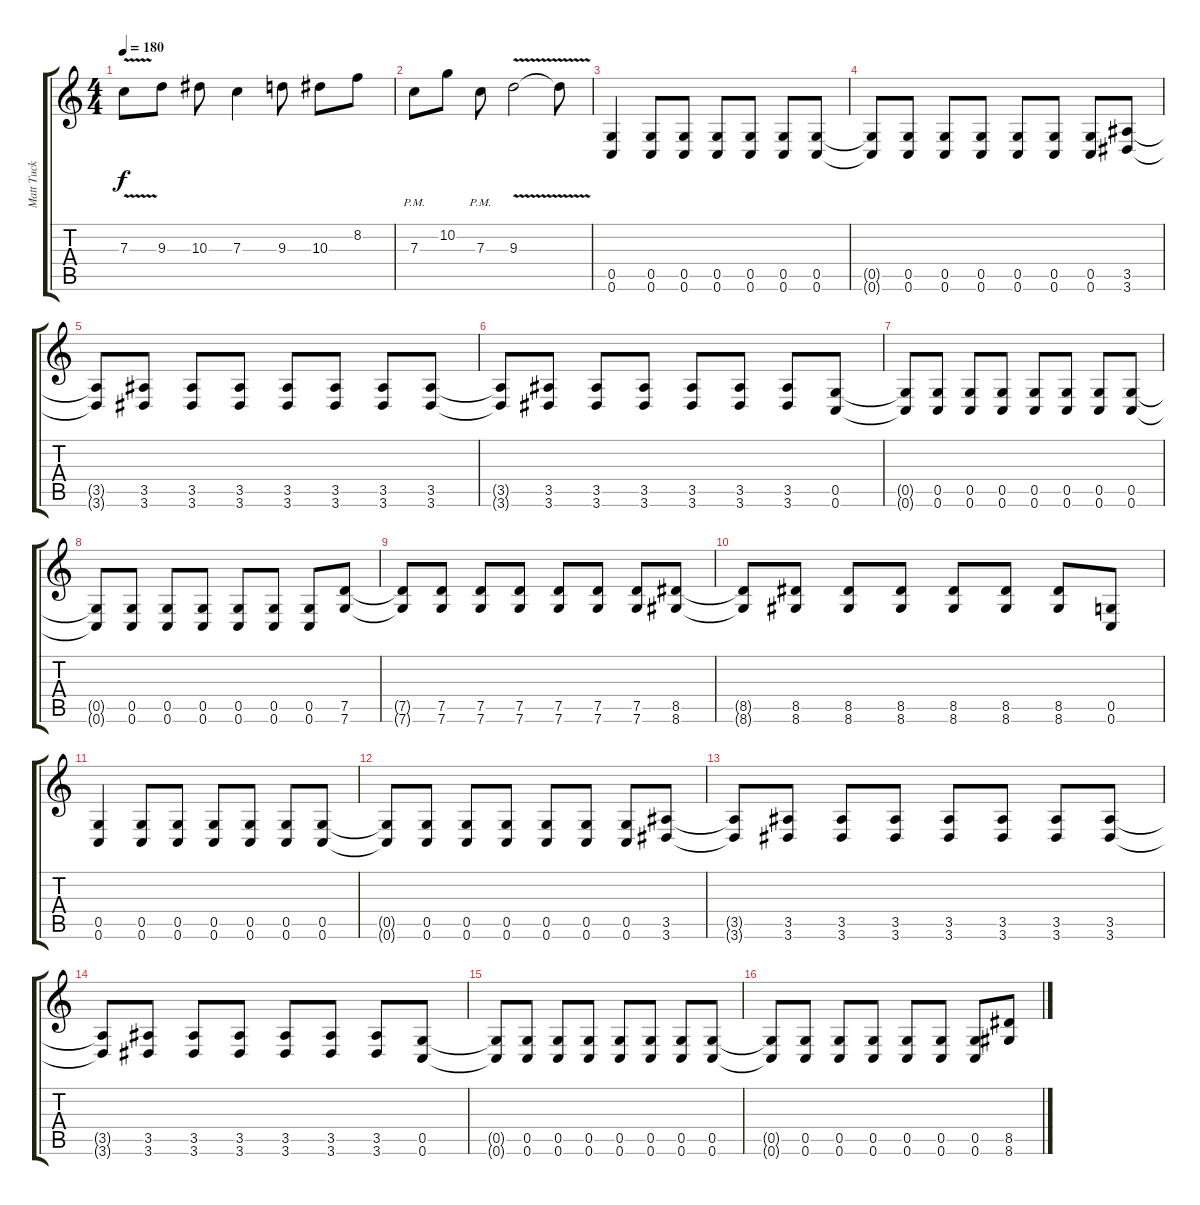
\track ("Matt Tuck" "Matt Tuck") {instrument distortionguitar}
\staff {score tabs}
\tuning (D4 A3 F3 C3 G2 C2) {hide}
\ts (4 4)
\tempo 180
\clef g2
\ks c
7.3{v t}.8{dy f} 9.3.8 10.3.8 7.3.4 9.3.8 10.3.8 8.2.8 |
7.3{pm}.8 10.2.8 7.3{pm}.8 9.3{v}.2 9.3{t}.8 |
(0.5 0.6).4 (0.5 0.6).8 (0.5 0.6).8 (0.5 0.6).8 (0.5 0.6).8 (0.5 0.6).8 (0.5 0.6).8 |
(0.5{t} 0.6{t}).8 (0.5 0.6).8 (0.5 0.6).8 (0.5 0.6).8 (0.5 0.6).8 (0.5 0.6).8 (0.5 0.6).8 (3.5 3.6).8 |
(3.5{t} 3.6{t}).8 (3.5 3.6).8 (3.5 3.6).8 (3.5 3.6).8 (3.5 3.6).8 (3.5 3.6).8 (3.5 3.6).8 (3.5 3.6).8 |
(3.5{t} 3.6{t}).8 (3.5 3.6).8 (3.5 3.6).8 (3.5 3.6).8 (3.5 3.6).8 (3.5 3.6).8 (3.5 3.6).8 (0.5 0.6).8 |
(0.5{t} 0.6{t}).8 (0.5 0.6).8 (0.5 0.6).8 (0.5 0.6).8 (0.5 0.6).8 (0.5 0.6).8 (0.5 0.6).8 (0.5 0.6).8 |
(0.5{t} 0.6{t}).8 (0.5 0.6).8 (0.5 0.6).8 (0.5 0.6).8 (0.5 0.6).8 (0.5 0.6).8 (0.5 0.6).8 (7.5 7.6).8 |
(7.5{t} 7.6{t}).8 (7.5 7.6).8 (7.5 7.6).8 (7.5 7.6).8 (7.5 7.6).8 (7.5 7.6).8 (7.5 7.6).8 (8.5 8.6).8 |
(8.5{t} 8.6{t}).8 (8.5 8.6).8 (8.5 8.6).8 (8.5 8.6).8 (8.5 8.6).8 (8.5 8.6).8 (8.5 8.6).8 (0.5 0.6).8 |
(0.5 0.6).4 (0.5 0.6).8 (0.5 0.6).8 (0.5 0.6).8 (0.5 0.6).8 (0.5 0.6).8 (0.5 0.6).8 |
(0.5{t} 0.6{t}).8 (0.5 0.6).8 (0.5 0.6).8 (0.5 0.6).8 (0.5 0.6).8 (0.5 0.6).8 (0.5 0.6).8 (3.5 3.6).8 |
(3.5{t} 3.6{t}).8 (3.5 3.6).8 (3.5 3.6).8 (3.5 3.6).8 (3.5 3.6).8 (3.5 3.6).8 (3.5 3.6).8 (3.5 3.6).8 |
(3.5{t} 3.6{t}).8 (3.5 3.6).8 (3.5 3.6).8 (3.5 3.6).8 (3.5 3.6).8 (3.5 3.6).8 (3.5 3.6).8 (0.5 0.6).8 |
(0.5{t} 0.6{t}).8 (0.5 0.6).8 (0.5 0.6).8 (0.5 0.6).8 (0.5 0.6).8 (0.5 0.6).8 (0.5 0.6).8 (0.5 0.6).8 |
(0.5{t} 0.6{t}).8 (0.5 0.6).8 (0.5 0.6).8 (0.5 0.6).8 (0.5 0.6).8 (0.5 0.6).8 (0.5 0.6).8 (8.5 8.6).8
